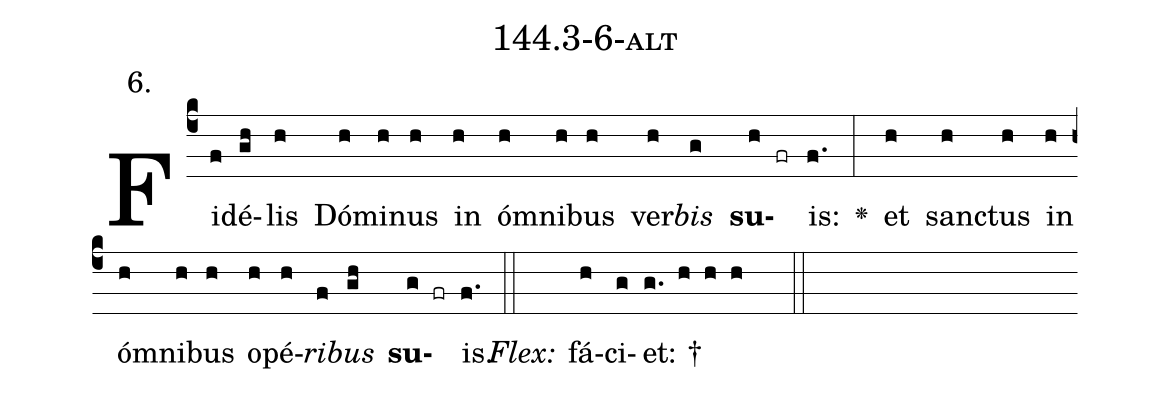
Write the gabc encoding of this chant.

name: 144.3-6-alt;
annotation: 6.;
%%
(c4)Fi(f)dé(gh)lis(h) Dó(h)mi(h)nus(h) in(h) óm(h)ni(h)bus(h) ver(h)<i>bis</i>(g) <b>su</b>(h fr)is:(f.) <v>\greheightstar</v>(:) et(h) sanc(h)tus(h) in(h) óm(h)ni(h)bus(h) o(h)pé(h)<i>ri</i>(f)<i>bus</i>(gh) <b>su</b>(g fr)is.(f.) (::)
<i>Flex:</i>()  fá(h)ci(g)et: †(g. h h h  ::)

%E(h) u(h) o(f) u(gh) a(g) e.(f.) (::)
